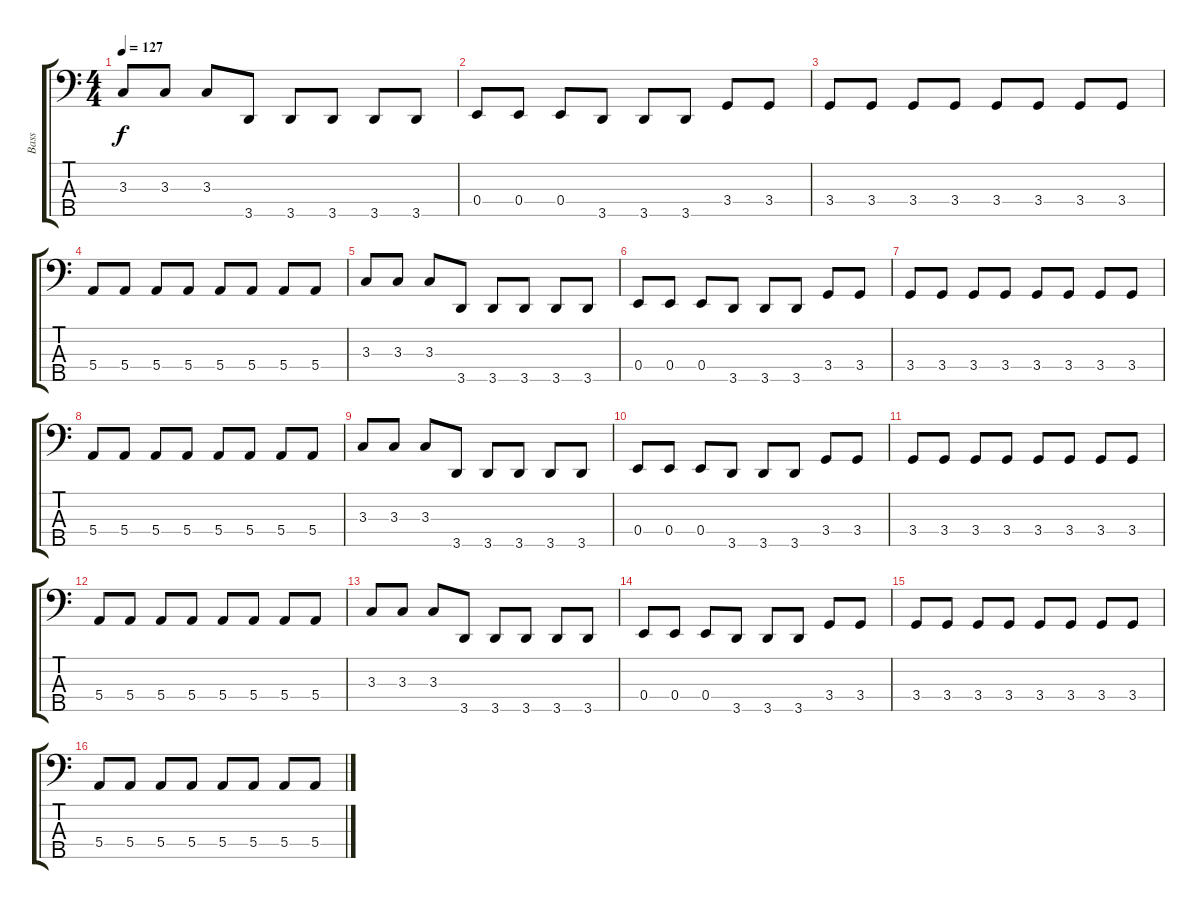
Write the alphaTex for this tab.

\track ("Bass" "Bass") {instrument electricbasspick}
\staff {score tabs}
\tuning (G2 D2 A1 E1 B0) {hide}
\ts (4 4)
\tempo 127
\clef f4
\ks c
3.3.8{dy f} 3.3.8 3.3.8 3.5.8 3.5.8 3.5.8 3.5.8 3.5.8 |
0.4.8 0.4.8 0.4.8 3.5.8 3.5.8 3.5.8 3.4.8 3.4.8 |
3.4.8 3.4.8 3.4.8 3.4.8 3.4.8 3.4.8 3.4.8 3.4.8 |
5.4.8 5.4.8 5.4.8 5.4.8 5.4.8 5.4.8 5.4.8 5.4.8 |
3.3.8 3.3.8 3.3.8 3.5.8 3.5.8 3.5.8 3.5.8 3.5.8 |
0.4.8 0.4.8 0.4.8 3.5.8 3.5.8 3.5.8 3.4.8 3.4.8 |
3.4.8 3.4.8 3.4.8 3.4.8 3.4.8 3.4.8 3.4.8 3.4.8 |
5.4.8 5.4.8 5.4.8 5.4.8 5.4.8 5.4.8 5.4.8 5.4.8 |
3.3.8 3.3.8 3.3.8 3.5.8 3.5.8 3.5.8 3.5.8 3.5.8 |
0.4.8 0.4.8 0.4.8 3.5.8 3.5.8 3.5.8 3.4.8 3.4.8 |
3.4.8 3.4.8 3.4.8 3.4.8 3.4.8 3.4.8 3.4.8 3.4.8 |
5.4.8 5.4.8 5.4.8 5.4.8 5.4.8 5.4.8 5.4.8 5.4.8 |
3.3.8 3.3.8 3.3.8 3.5.8 3.5.8 3.5.8 3.5.8 3.5.8 |
0.4.8 0.4.8 0.4.8 3.5.8 3.5.8 3.5.8 3.4.8 3.4.8 |
3.4.8 3.4.8 3.4.8 3.4.8 3.4.8 3.4.8 3.4.8 3.4.8 |
5.4.8 5.4.8 5.4.8 5.4.8 5.4.8 5.4.8 5.4.8 5.4.8
